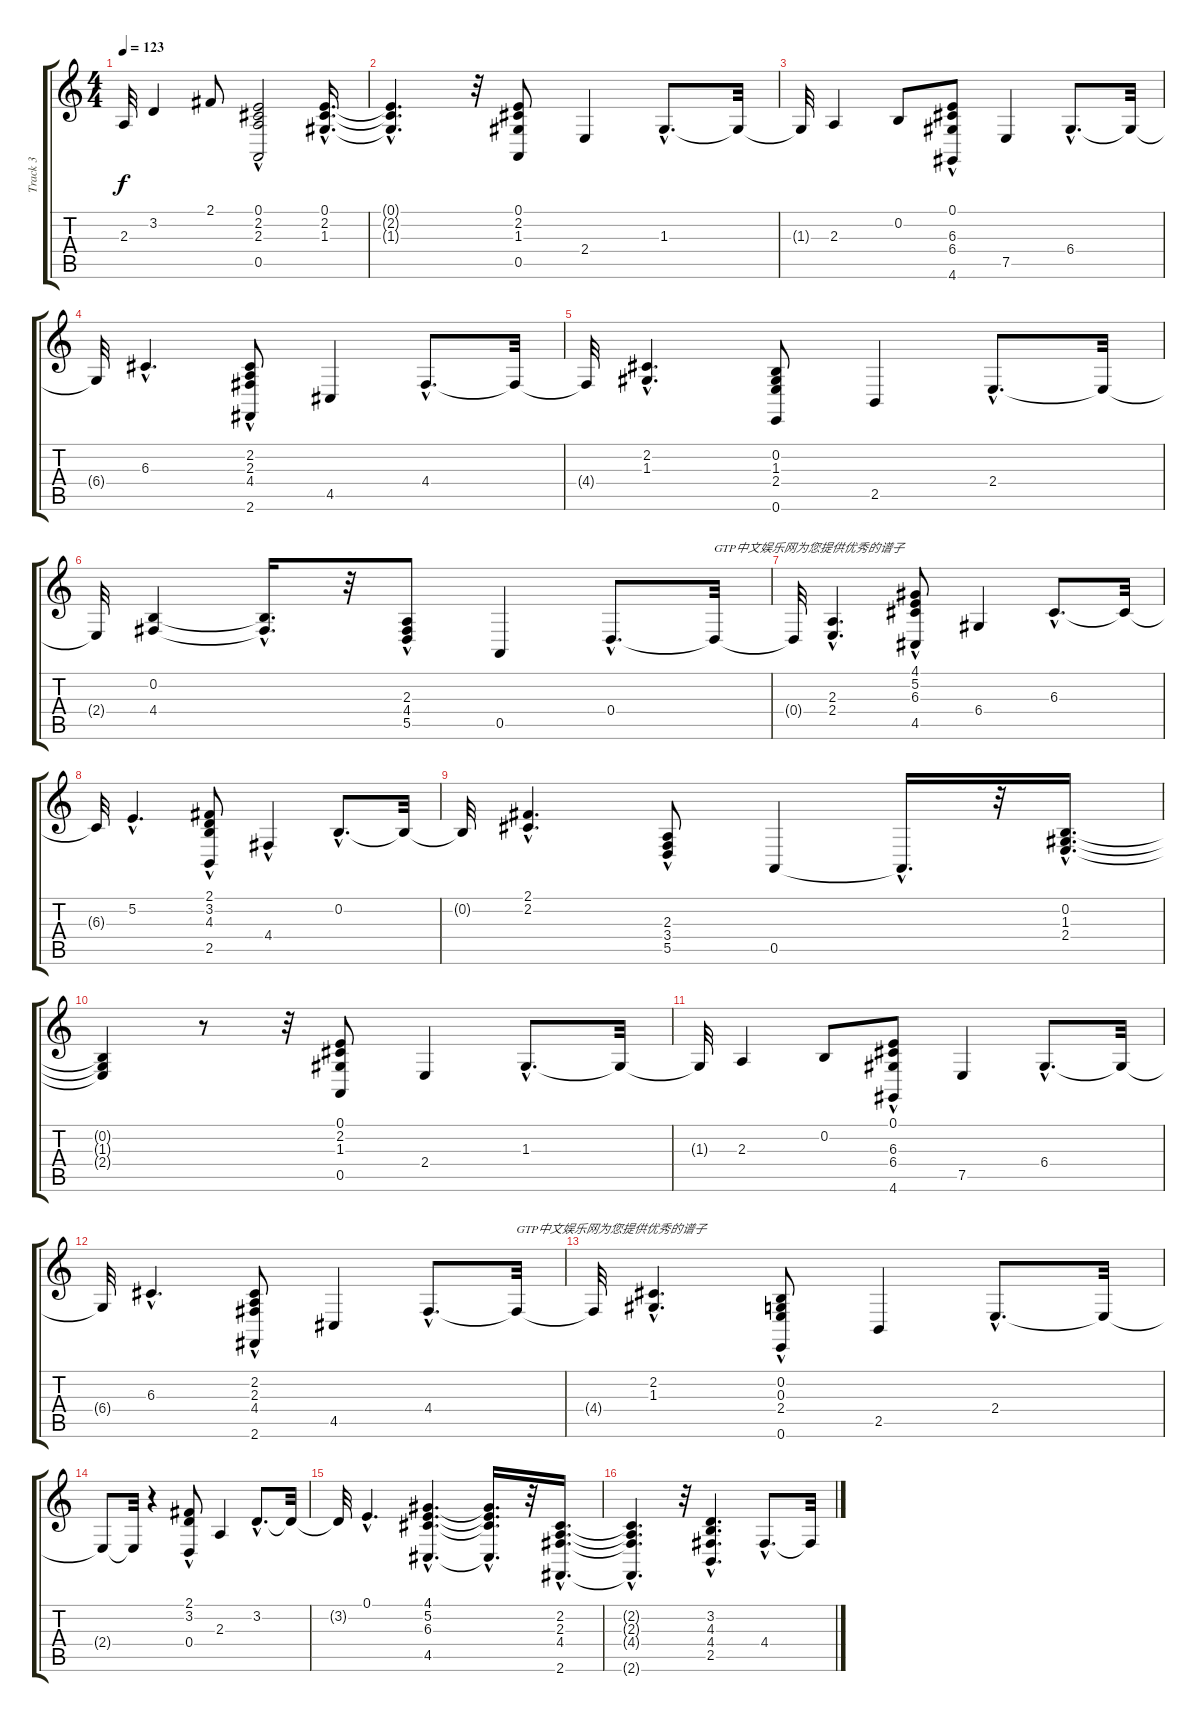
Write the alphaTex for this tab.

\track ("Track 3" "Track 3") {instrument acousticgrandpiano}
\staff {score tabs}
\tuning (E4 B3 G3 D3 A2 E2) {hide}
\ts (4 4)
\tempo 123
\clef g2
\ks c
2.3{t}.32{dy f} 3.2.4 2.1.8 (0.1{hac} 2.2 2.3 0.5{hac}).2 (0.1{hac} 2.2{hac} 1.3{hac}).16{d} |
(0.1{hac t} 2.2{hac t} 1.3{hac t}).4{d} r.32 (0.1 2.2 1.3 0.5).8 2.4.4 1.3{hac}.8{d} 1.3{t}.32 |
1.3{t}.32 2.3.4 0.2.8 (0.1 6.3 6.4{hac} 4.6).8 7.5.4 6.4{hac}.8{d} 6.4{t}.32 |
6.4{t}.32 6.3{hac}.4{d} (2.2 2.3 4.4{hac} 2.6).8 4.5.4 4.4{hac}.8{d} 4.4{t}.32 |
4.4{t}.32 (2.2{hac} 1.3{hac}).4{d} (0.2 1.3 2.4 0.6).8 2.5.4 2.4{hac}.8{d} 2.4{t}.32 |
2.4{t}.32 (0.2 4.4).4 (0.2{hac t} 4.4{hac t}).16{d} r.32 (2.3 4.4 5.5{hac}).8 0.5.4 0.4{hac}.8{d} 0.4{t}.32{txt "GTP中文娱乐网为您提供优秀的谱子"} |
0.4{t}.32 (2.3{hac} 2.4{hac}).4{d} (4.1 5.2 6.3{hac} 4.5).8 6.4.4 6.3{hac}.8{d} 6.3{t}.32 |
6.3{t}.32 5.2{hac}.4{d} (2.1{hac} 3.2{hac} 4.3{hac} 2.5{hac}).8 4.4{hac}.4 0.2{hac}.8{d} 0.2{t}.32 |
0.2{t}.32 (2.1{hac} 2.2{hac}).4{d} (2.3{hac} 3.4{hac} 5.5{hac}).8 0.5.4 0.5{hac t}.16{d} r.32 (0.2{hac} 1.3{hac} 2.4{hac}).16{d} |
(0.2{t} 1.3{t} 2.4{t}).4 r.8 r.32 (0.1 2.2 1.3 0.5).8 2.4.4 1.3{hac}.8{d} 1.3{t}.32 |
1.3{t}.32 2.3.4 0.2.8 (0.1 6.3 6.4{hac} 4.6).8 7.5.4 6.4{hac}.8{d} 6.4{t}.32 |
6.4{t}.32 6.3{hac}.4{d} (2.2 2.3 4.4{hac} 2.6).8 4.5.4 4.4{hac}.8{d} 4.4{t}.32{txt "GTP中文娱乐网为您提供优秀的谱子"} |
4.4{t}.32 (2.2{hac} 1.3{hac}).4{d} (0.2 0.3 2.4{hac} 0.6).8 2.5.4 2.4{hac}.8{d} 2.4{t}.32 |
2.4{t}.8 2.4{t}.32 r.4 (2.1 3.2{hac} 0.4).8 2.3.4 3.2{hac}.8{d} 3.2{t}.32 |
3.2{t}.32 0.1{hac}.4{d} (4.1{hac} 5.2{hac} 6.3{hac} 4.5{hac}).4{d} (4.1{hac t} 5.2{hac t} 6.3{hac t} 4.5{hac t}).16{d} r.32 (2.2{hac} 2.3{hac} 4.4{hac} 2.6{hac}).16{d} |
(2.2{hac t} 2.3{hac t} 4.4{hac t} 2.6{hac t}).4{d} r.32 (3.2{hac} 4.3{hac} 4.4 2.5{hac}).4{d} 4.4{hac}.8{d} 4.4{t}.32
